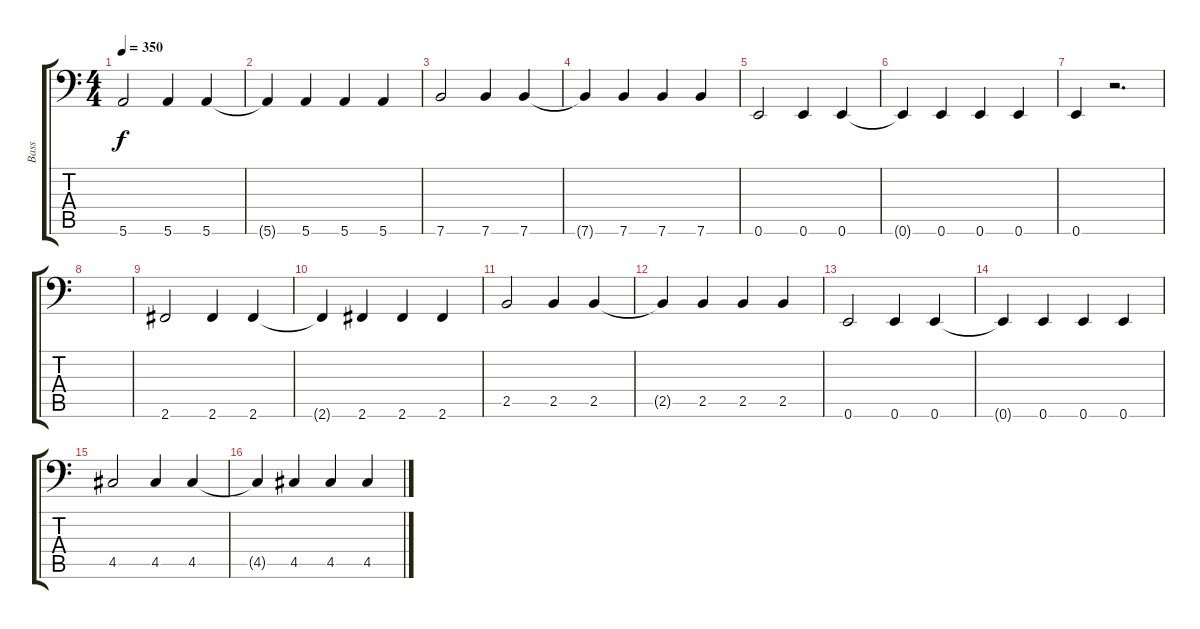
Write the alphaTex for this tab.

\track ("Bass" "Bass") {instrument electricbasspick}
\staff {score tabs}
\tuning (E3 B2 G2 D2 A1 E1) {hide}
\ts (4 4)
\tempo 350
\clef f4
\ks c
5.6.2{dy f} 5.6.4 5.6.4 |
5.6{t}.4 5.6.4 5.6.4 5.6.4 |
7.6.2 7.6.4 7.6.4 |
7.6{t}.4 7.6.4 7.6.4 7.6.4 |
0.6.2 0.6.4 0.6.4 |
0.6{t}.4 0.6.4 0.6.4 0.6.4 |
0.6.4 r.2{d} |
|
2.6.2 2.6.4 2.6.4 |
2.6{t}.4 2.6.4 2.6.4 2.6.4 |
2.5.2 2.5.4 2.5.4 |
2.5{t}.4 2.5.4 2.5.4 2.5.4 |
0.6.2 0.6.4 0.6.4 |
0.6{t}.4 0.6.4 0.6.4 0.6.4 |
4.5.2 4.5.4 4.5.4 |
4.5{t}.4 4.5.4 4.5.4 4.5.4
